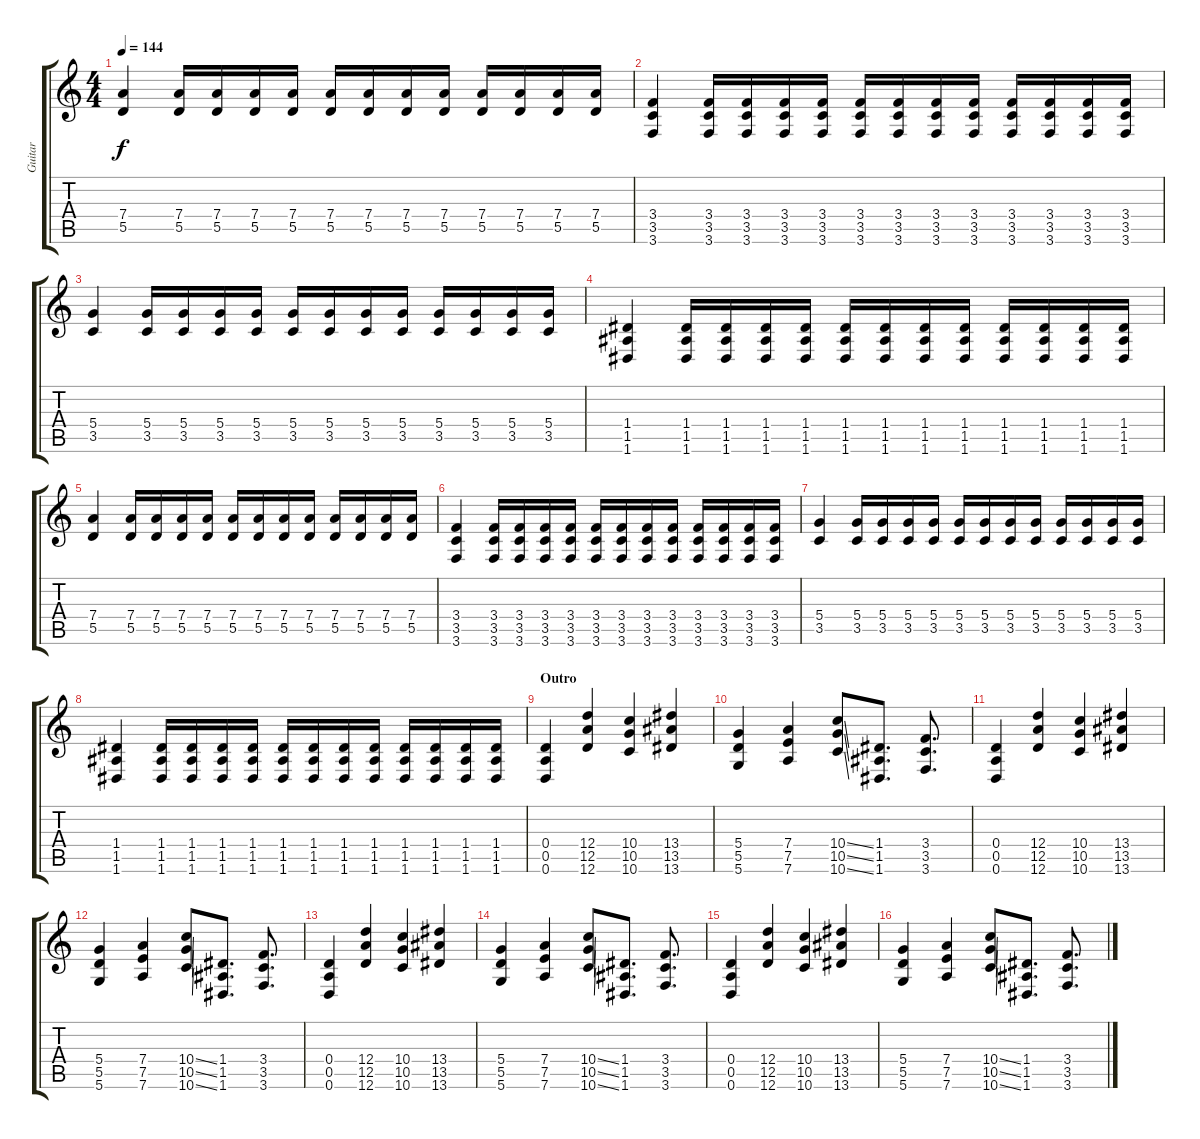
\track ("Guitar" "Guitar") {instrument distortionguitar}
\staff {score tabs}
\tuning (E4 B3 G3 D3 A2 D2) {hide}
\ts (4 4)
\tempo 144
\clef g2
\ks c
(7.4 5.5).4{dy f} (7.4 5.5).16 (7.4 5.5).16 (7.4 5.5).16 (7.4 5.5).16 (7.4 5.5).16 (7.4 5.5).16 (7.4 5.5).16 (7.4 5.5).16 (7.4 5.5).16 (7.4 5.5).16 (7.4 5.5).16 (7.4 5.5).16 |
(3.4 3.5 3.6).4 (3.4 3.5 3.6).16 (3.4 3.5 3.6).16 (3.4 3.5 3.6).16 (3.4 3.5 3.6).16 (3.4 3.5 3.6).16 (3.4 3.5 3.6).16 (3.4 3.5 3.6).16 (3.4 3.5 3.6).16 (3.4 3.5 3.6).16 (3.4 3.5 3.6).16 (3.4 3.5 3.6).16 (3.4 3.5 3.6).16 |
(5.4 3.5).4 (5.4 3.5).16 (5.4 3.5).16 (5.4 3.5).16 (5.4 3.5).16 (5.4 3.5).16 (5.4 3.5).16 (5.4 3.5).16 (5.4 3.5).16 (5.4 3.5).16 (5.4 3.5).16 (5.4 3.5).16 (5.4 3.5).16 |
(1.4 1.5 1.6).4 (1.4 1.5 1.6).16 (1.4 1.5 1.6).16 (1.4 1.5 1.6).16 (1.4 1.5 1.6).16 (1.4 1.5 1.6).16 (1.4 1.5 1.6).16 (1.4 1.5 1.6).16 (1.4 1.5 1.6).16 (1.4 1.5 1.6).16 (1.4 1.5 1.6).16 (1.4 1.5 1.6).16 (1.4 1.5 1.6).16 |
(7.4 5.5).4 (7.4 5.5).16 (7.4 5.5).16 (7.4 5.5).16 (7.4 5.5).16 (7.4 5.5).16 (7.4 5.5).16 (7.4 5.5).16 (7.4 5.5).16 (7.4 5.5).16 (7.4 5.5).16 (7.4 5.5).16 (7.4 5.5).16 |
(3.4 3.5 3.6).4 (3.4 3.5 3.6).16 (3.4 3.5 3.6).16 (3.4 3.5 3.6).16 (3.4 3.5 3.6).16 (3.4 3.5 3.6).16 (3.4 3.5 3.6).16 (3.4 3.5 3.6).16 (3.4 3.5 3.6).16 (3.4 3.5 3.6).16 (3.4 3.5 3.6).16 (3.4 3.5 3.6).16 (3.4 3.5 3.6).16 |
(5.4 3.5).4 (5.4 3.5).16 (5.4 3.5).16 (5.4 3.5).16 (5.4 3.5).16 (5.4 3.5).16 (5.4 3.5).16 (5.4 3.5).16 (5.4 3.5).16 (5.4 3.5).16 (5.4 3.5).16 (5.4 3.5).16 (5.4 3.5).16 |
(1.4 1.5 1.6).4 (1.4 1.5 1.6).16 (1.4 1.5 1.6).16 (1.4 1.5 1.6).16 (1.4 1.5 1.6).16 (1.4 1.5 1.6).16 (1.4 1.5 1.6).16 (1.4 1.5 1.6).16 (1.4 1.5 1.6).16 (1.4 1.5 1.6).16 (1.4 1.5 1.6).16 (1.4 1.5 1.6).16 (1.4 1.5 1.6).16 |
\section ("" "Outro")
(0.4 0.5 0.6).4 (12.4 12.5 12.6).4 (10.4 10.5 10.6).4 (13.4 13.5 13.6).4 |
(5.4 5.5 5.6).4 (7.4 7.5 7.6).4 (10.4{ss} 10.5{ss} 10.6{ss}).8 (1.4 1.5 1.6).8{d} (3.4 3.5 3.6).8{d} |
(0.4 0.5 0.6).4 (12.4 12.5 12.6).4 (10.4 10.5 10.6).4 (13.4 13.5 13.6).4 |
(5.4 5.5 5.6).4 (7.4 7.5 7.6).4 (10.4{ss} 10.5{ss} 10.6{ss}).8 (1.4 1.5 1.6).8{d} (3.4 3.5 3.6).8{d} |
(0.4 0.5 0.6).4 (12.4 12.5 12.6).4 (10.4 10.5 10.6).4 (13.4 13.5 13.6).4 |
(5.4 5.5 5.6).4 (7.4 7.5 7.6).4 (10.4{ss} 10.5{ss} 10.6{ss}).8 (1.4 1.5 1.6).8{d} (3.4 3.5 3.6).8{d} |
(0.4 0.5 0.6).4 (12.4 12.5 12.6).4 (10.4 10.5 10.6).4 (13.4 13.5 13.6).4 |
(5.4 5.5 5.6).4 (7.4 7.5 7.6).4 (10.4{ss} 10.5{ss} 10.6{ss}).8 (1.4 1.5 1.6).8{d} (3.4 3.5 3.6).8{d}
